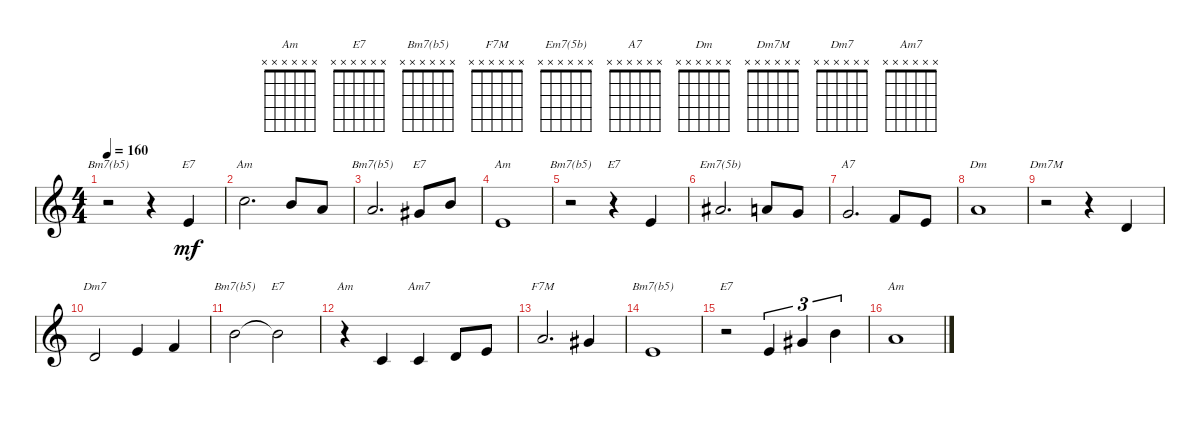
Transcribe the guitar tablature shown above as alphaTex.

\defaultSystemsLayout 4
\bracketExtendMode groupsimilarinstruments
\singleTrackTrackNamePolicy hidden
\multiTrackTrackNamePolicy hidden
\otherSystemsTrackNameOrientation horizontal
\track ("Melody" "Melody") {instrument acousticguitarsteel}
\staff {score}
\tuning (E4 B3 G3 D3 A2 E2)
\chord ("Am" x x x x x x)
\chord ("E7" x x x x x x)
\chord ("Bm7(b5)" x x x x x x)
\chord ("F7M" x x x x x x)
\chord ("Em7(5b)" x x x x x x)
\chord ("A7" x x x x x x)
\chord ("Dm" x x x x x x)
\chord ("Dm7M" x x x x x x)
\chord ("Dm7" x x x x x x)
\chord ("Am7" x x x x x x)
\ts (4 4)
\tempo 160
\clef g2
\ks c
r.2{ch "Bm7(b5)" dy mf} r.4 2.4.4{ch "E7"} |
1.2.2{d ch "Am"} 0.2.8 2.3.8 |
2.3.2{d ch "Bm7(b5)"} 1.3.8{ch "E7"} 4.3.8 |
2.4.1{ch "Am"} |
r.2{ch "Bm7(b5)"} r.4{ch "E7"} 2.4.4 |
3.3.2{d ch "Em7(5b)"} 2.3.8 5.4.8 |
0.3.2{d ch "A7"} 3.4.8 7.5.8 |
7.4.1{ch "Dm"} |
r.2{ch "Dm7M"} r.4 0.4.4 |
\scale
0.108028 0.4.2{ch "Dm7"} 2.4.4 3.4.4 |
\scale
0.136421 0.2.2{ch "Bm7(b5)"} 0.2{t}.2{ch "E7"} |
\scale
0.124941 r.4{ch "Am"} 3.5.4 3.5.4{ch "Am7"} 0.4.8 2.4.8 |
\scale
0.0811037 2.3.2{d ch "F7M"} 1.3.4 |
\scale
0.0668255 2.4.1{ch "Bm7(b5)"} |
\scale
0.12749 r.2{ch "E7"} 2.4.4{tu (3 2)} 1.3.4{tu (3 2)} 0.2.4{tu (3 2)} |
\scale
0.0597164 2.3.1{ch "Am"}
